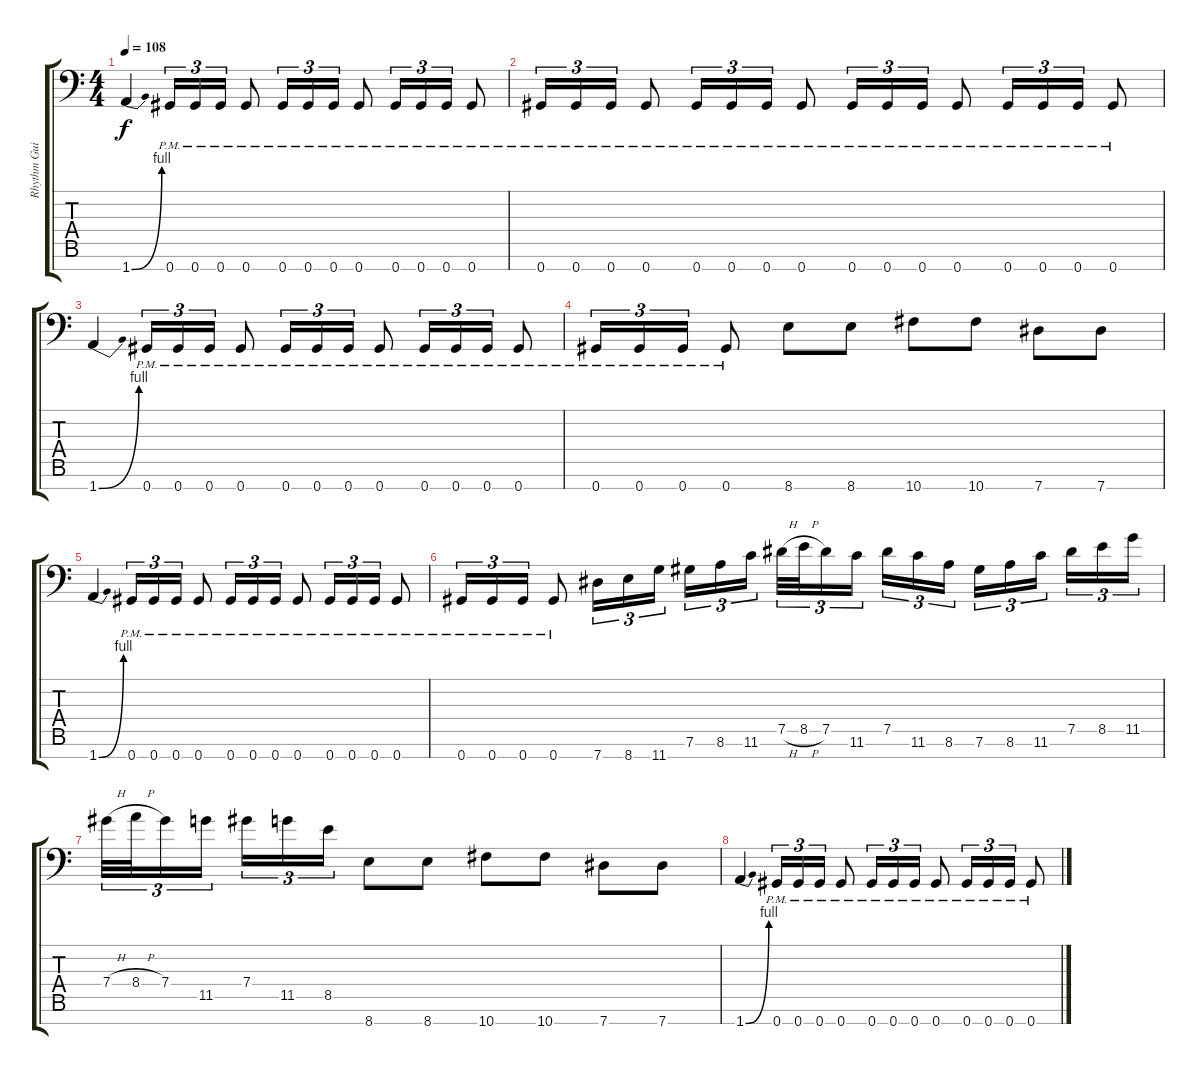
\track ("Rhythm Guitar" "Rhythm Gui") {instrument distortionguitar}
\staff {score tabs}
\tuning (Eb4 Bb3 Gb3 Db3 Ab2 Db2 Ab1) {hide}
\ts (4 4)
\tempo 108
\clef f4
\ks c
1.7{be (bend 0 0 60 4)}.4{dy f} 0.7{pm}.16{tu (3 2)} 0.7{pm}.16{tu (3 2)} 0.7{pm}.16{tu (3 2)} 0.7{pm}.8 0.7{pm}.16{tu (3 2)} 0.7{pm}.16{tu (3 2)} 0.7{pm}.16{tu (3 2)} 0.7{pm}.8 0.7{pm}.16{tu (3 2)} 0.7{pm}.16{tu (3 2)} 0.7{pm}.16{tu (3 2)} 0.7{pm}.8 |
0.7{pm}.16{tu (3 2)} 0.7{pm}.16{tu (3 2)} 0.7{pm}.16{tu (3 2)} 0.7{pm}.8 0.7{pm}.16{tu (3 2)} 0.7{pm}.16{tu (3 2)} 0.7{pm}.16{tu (3 2)} 0.7{pm}.8 0.7{pm}.16{tu (3 2)} 0.7{pm}.16{tu (3 2)} 0.7{pm}.16{tu (3 2)} 0.7{pm}.8 0.7{pm}.16{tu (3 2)} 0.7{pm}.16{tu (3 2)} 0.7{pm}.16{tu (3 2)} 0.7{pm}.8 |
1.7{be (bend 0 0 60 4)}.4 0.7{pm}.16{tu (3 2)} 0.7{pm}.16{tu (3 2)} 0.7{pm}.16{tu (3 2)} 0.7{pm}.8 0.7{pm}.16{tu (3 2)} 0.7{pm}.16{tu (3 2)} 0.7{pm}.16{tu (3 2)} 0.7{pm}.8 0.7{pm}.16{tu (3 2)} 0.7{pm}.16{tu (3 2)} 0.7{pm}.16{tu (3 2)} 0.7{pm}.8 |
0.7{pm}.16{tu (3 2)} 0.7{pm}.16{tu (3 2)} 0.7{pm}.16{tu (3 2)} 0.7{pm}.8 8.7.8 8.7.8 10.7.8 10.7.8 7.7.8 7.7.8 |
1.7{be (bend 0 0 60 4)}.4 0.7{pm}.16{tu (3 2)} 0.7{pm}.16{tu (3 2)} 0.7{pm}.16{tu (3 2)} 0.7{pm}.8 0.7{pm}.16{tu (3 2)} 0.7{pm}.16{tu (3 2)} 0.7{pm}.16{tu (3 2)} 0.7{pm}.8 0.7{pm}.16{tu (3 2)} 0.7{pm}.16{tu (3 2)} 0.7{pm}.16{tu (3 2)} 0.7{pm}.8 |
0.7{pm}.16{tu (3 2)} 0.7{pm}.16{tu (3 2)} 0.7{pm}.16{tu (3 2)} 0.7{pm}.8 7.7.16{tu (3 2)} 8.7.16{tu (3 2)} 11.7.16{tu (3 2)} 7.6.16{tu (3 2)} 8.6.16{tu (3 2)} 11.6.16{tu (3 2)} 7.5{h}.32{tu (3 2)} 8.5{h}.32{tu (3 2)} 7.5.16{tu (3 2)} 11.6.16{tu (3 2)} 7.5.16{tu (3 2)} 11.6.16{tu (3 2)} 8.6.16{tu (3 2)} 7.6.16{tu (3 2)} 8.6.16{tu (3 2)} 11.6.16{tu (3 2)} 7.5.16{tu (3 2)} 8.5.16{tu (3 2)} 11.5.16{tu (3 2)} |
7.4{h}.32{tu (3 2)} 8.4{h}.32{tu (3 2)} 7.4.16{tu (3 2)} 11.5.16{tu (3 2)} 7.4.16{tu (3 2)} 11.5.16{tu (3 2)} 8.5.16{tu (3 2)} 8.7.8 8.7.8 10.7.8 10.7.8 7.7.8 7.7.8 |
1.7{be (bend 0 0 60 4)}.4 0.7{pm}.16{tu (3 2)} 0.7{pm}.16{tu (3 2)} 0.7{pm}.16{tu (3 2)} 0.7{pm}.8 0.7{pm}.16{tu (3 2)} 0.7{pm}.16{tu (3 2)} 0.7{pm}.16{tu (3 2)} 0.7{pm}.8 0.7{pm}.16{tu (3 2)} 0.7{pm}.16{tu (3 2)} 0.7{pm}.16{tu (3 2)} 0.7{pm}.8
